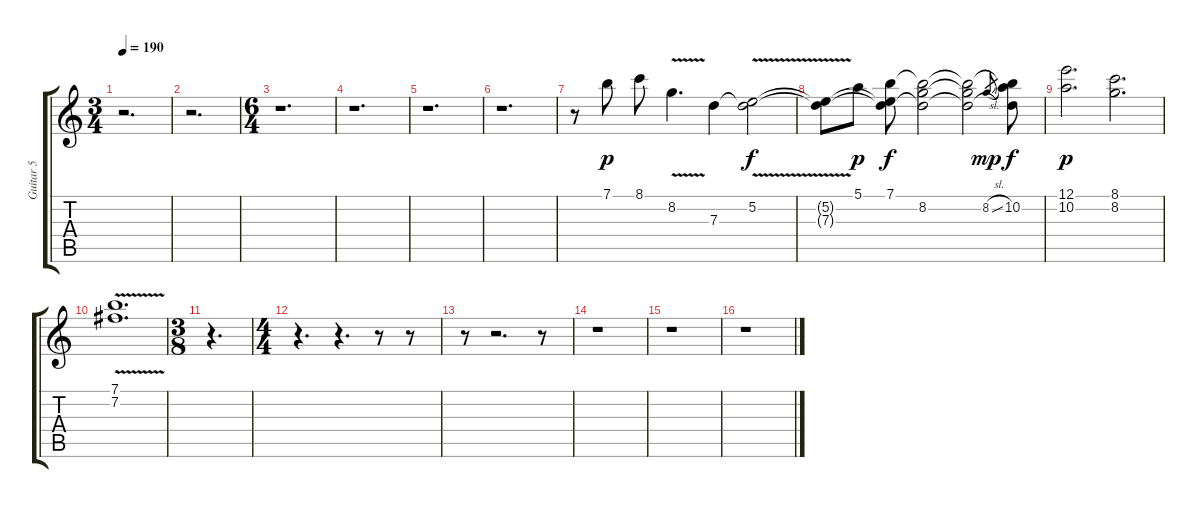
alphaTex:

\track ("Guitar 5" "Guitar 5") {instrument distortionguitar}
\staff {score tabs}
\tuning (E4 B3 G3 D3 A2 D2) {hide}
\ts (3 4)
\tempo 190
\clef g2
\ks c
r.2{d dy f} |
r.2{d} |
\ts (6 4)
r.1{d} |
r.1{d} |
r.1{d} |
r.1{d} |
r.8 7.1.8{dy p} 8.1.8 8.2{v}.4{d} 7.3.4 (5.2{v} 7.3{t}).2{dy f} |
(5.2{t} 7.3{t}).8 5.1.8{dy p} (7.1 5.2{t} 7.3{t}).8{dy f} (7.1{t} 8.2 7.3{t}).2 (7.1{t} 8.2{t} 7.3{t}).2 8.2{sl}.8{gr dy mp} (7.1{t} 10.2 7.3{t}).8{dy f} |
(12.1 10.2).2{d dy p} (8.1 8.2).2{d} |
(7.1{v} 7.2).1{d} |
\ts (3 8)
r.4{d} |
\ts (4 4)
r.4{d} r.4{d} r.8 r.8 |
r.8 r.2{d} r.8 |
r.1 |
r.1 |
r.1
